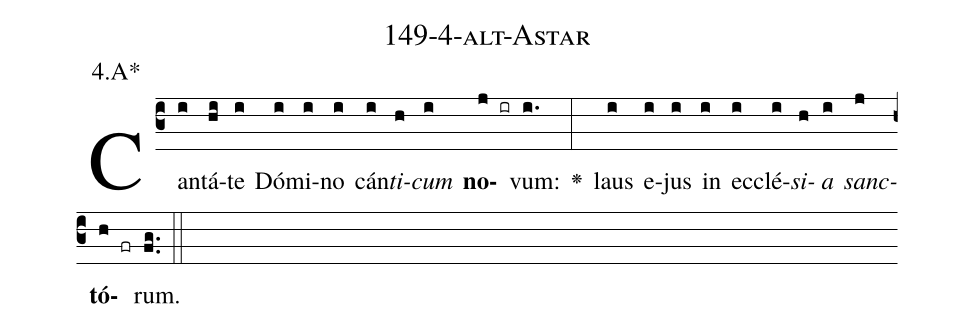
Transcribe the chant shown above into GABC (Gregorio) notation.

name: 149-4-alt-Astar;
annotation: 4.A*;
%%
(c3)Can(i)tá(hi)te(i) Dó(i)mi(i)no(i) cán(i)<i>ti</i>(h)<i>cum</i>(i) <b>no</b>(j ir)vum:(i.) <v>\greheightstar</v>(:) laus(i) e(i)jus(i) in(i) ec(i)clé(i)<i>si</i>(h)<i>a</i>(i) <i>sanc</i>(j)<b>tó</b>(h fr)rum.(fg..) (::)


%E(i) u(h) o(i) u(j) a(h) e.(fg..) (::)
